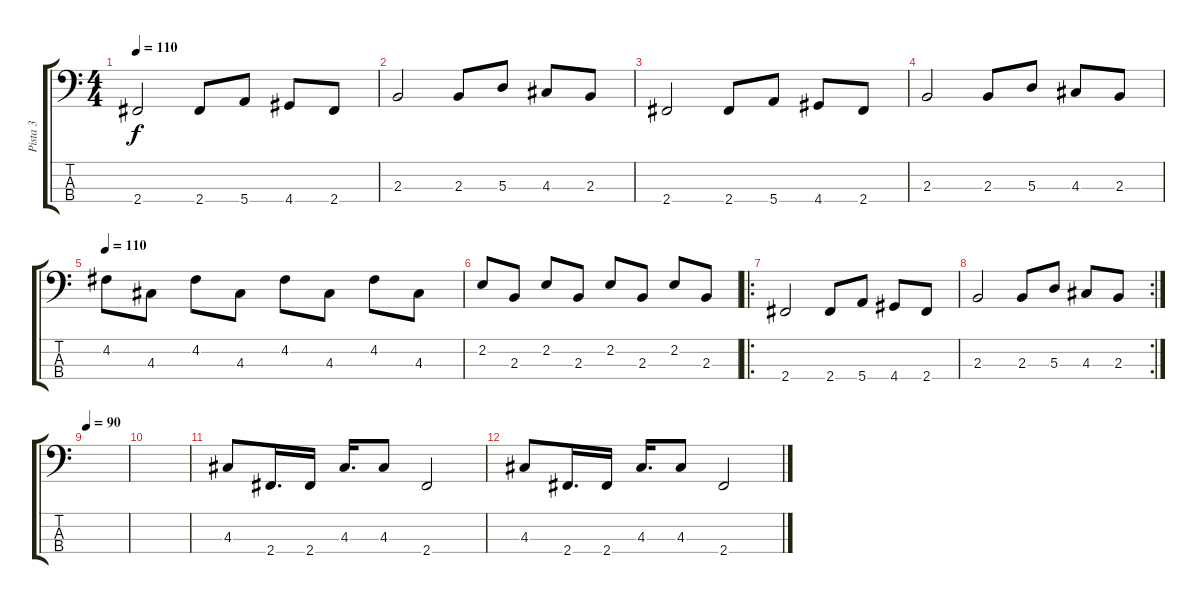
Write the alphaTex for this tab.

\track ("Pista 3" "Pista 3") {instrument electricbassfinger}
\staff {score tabs}
\tuning (G2 D2 A1 E1) {hide}
\ts (4 4)
\tempo 110
\clef f4
\ks c
2.4.2{dy f} 2.4.8 5.4.8 4.4.8 2.4.8 |
2.3.2 2.3.8 5.3.8 4.3.8 2.3.8 |
2.4.2 2.4.8 5.4.8 4.4.8 2.4.8 |
2.3.2 2.3.8 5.3.8 4.3.8 2.3.8 |
\tempo 110
4.2.8 4.3.8 4.2.8 4.3.8 4.2.8 4.3.8 4.2.8 4.3.8 |
2.2.8 2.3.8 2.2.8 2.3.8 2.2.8 2.3.8 2.2.8 2.3.8 |
\ro
2.4.2 2.4.8 5.4.8 4.4.8 2.4.8 |
\rc 2
2.3.2 2.3.8 5.3.8 4.3.8 2.3.8 |
\tempo 90
|
|
4.3.8 2.4.16{d} 2.4.16 4.3.16{d} 4.3.8 2.4.2 |
4.3.8 2.4.16{d} 2.4.16 4.3.16{d} 4.3.8 2.4.2
